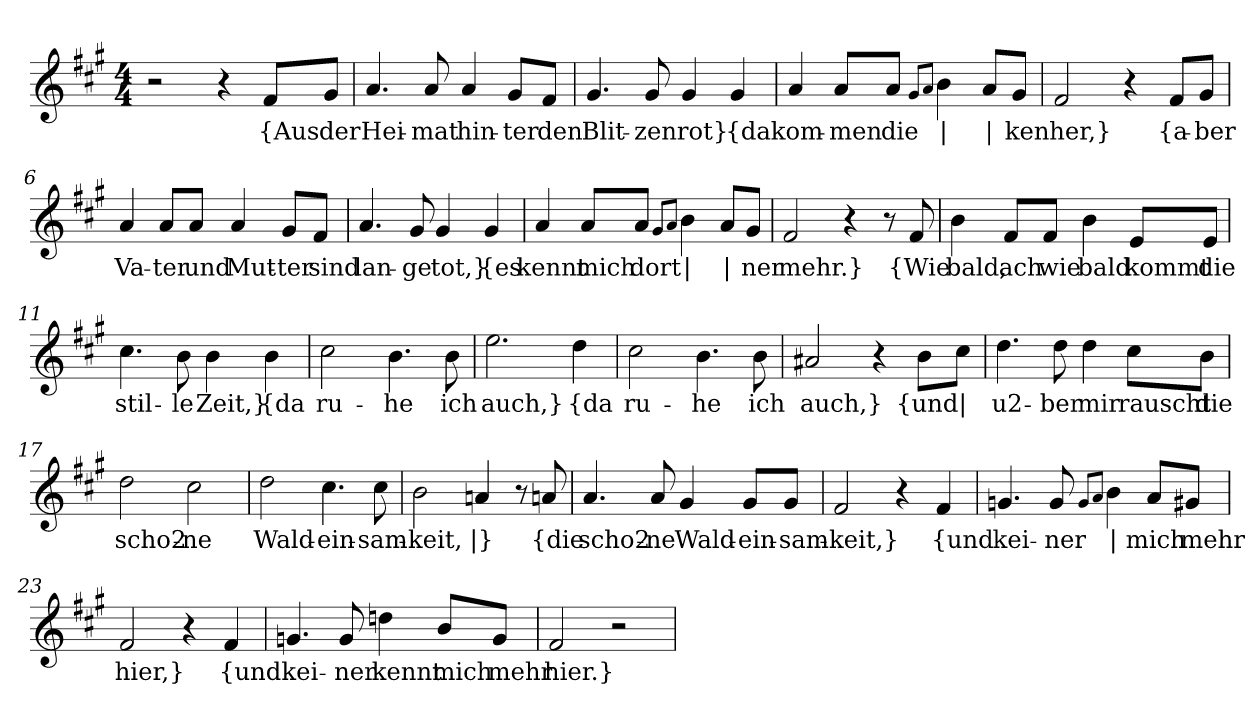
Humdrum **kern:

**kern	**text
*part1	*part1
*staff1	*staff1
*clefG2	*
*k[f#c#g#]	*
*M4/4	*
=1	=1
2r	.
4r	.
!	!LO:LY:b
8f#/L	{Aus
!	!LO:LY:b
8g#/J	der
=2	=2
!	!LO:LY:b
4.a/	Hei-
!	!LO:LY:b
8a/	-mat
!	!LO:LY:b
4a/	hin-
!	!LO:LY:b
8g#/L	-ter
!	!LO:LY:b
8f#/J	den
=3	=3
!	!LO:LY:b
4.g#/	Blit-
!	!LO:LY:b
8g#/	-zen
!	!LO:LY:b
4g#/	rot}
!	!LO:LY:b
4g#/	{da
=4	=4
!	!LO:LY:b
4a/	kom-
!	!LO:LY:b
8a/L	-men
!	!LO:LY:b
8a/J	die
8qg#/L	.
8qa/J	.
!	!LO:LY:b
4b\	|
!	!LO:LY:b
8a/L	|
!	!LO:LY:b
8g#/J	-ken
=5	=5
!	!LO:LY:b
2f#/	her,}
4r	.
!	!LO:LY:b
8f#/L	{a-
!	!LO:LY:b
8g#/J	-ber
!!LO:LB:g=z
=6	=6
!	!LO:LY:b
4a/	Va-
!	!LO:LY:b
8a/L	-ter
!	!LO:LY:b
8a/J	und
!	!LO:LY:b
4a/	Mut-
!	!LO:LY:b
8g#/L	-ter
!	!LO:LY:b
8f#/J	sind
=7	=7
!	!LO:LY:b
4.a/	lan-
!	!LO:LY:b
8g#/	-ge
!	!LO:LY:b
4g#/	tot,}
!	!LO:LY:b
4g#/	{es
=8	=8
!	!LO:LY:b
4a/	kennt
!	!LO:LY:b
8a/L	mich
!	!LO:LY:b
8a/J	dort
8qg#/L	.
8qa/J	.
!	!LO:LY:b
4b\	|
!	!LO:LY:b
8a/L	|
!	!LO:LY:b
8g#/J	-ner
=9	=9
!	!LO:LY:b
2f#/	mehr.}
4r	.
8r	.
!	!LO:LY:b
8f#/	{Wie
!!LO:LB:g=z
=10	=10
!	!LO:LY:b
4b\	bald,
!	!LO:LY:b
8f#/L	ach
!	!LO:LY:b
8f#/J	wie
!	!LO:LY:b
4b\	bald
!	!LO:LY:b
8e/L	kommt
!	!LO:LY:b
8e/J	die
=11	=11
!	!LO:LY:b
4.cc#\	stil-
!	!LO:LY:b
8b\	-le
!	!LO:LY:b
4b\	Zeit,}
!	!LO:LY:b
4b\	{da
=12	=12
!	!LO:LY:b
2cc#\	ru-
!	!LO:LY:b
4.b\	-he
!	!LO:LY:b
8b\	ich
=13	=13
!	!LO:LY:b
2.ee\	auch,}
!	!LO:LY:b
4dd\	{da
=14	=14
!	!LO:LY:b
2cc#\	ru-
!	!LO:LY:b
4.b\	-he
!	!LO:LY:b
8b\	ich
!!LO:LB:g=z
=15	=15
!	!LO:LY:b
2a#X/	auch,}
4r	.
!	!LO:LY:b
8b\L	{und
!	!LO:LY:b
8cc#\J	|
=16	=16
!	!LO:LY:b
4.dd\	u2-
!	!LO:LY:b
8dd\	-ber
!	!LO:LY:b
4dd\	mir
!	!LO:LY:b
8cc#\L	rauscht
!	!LO:LY:b
8b\J	die
=17	=17
!	!LO:LY:b
2dd\	scho2-
!	!LO:LY:b
2cc#\	-ne
=18	=18
!	!LO:LY:b
2dd\	Wald-
!	!LO:LY:b
4.cc#\	-ein-
!	!LO:LY:b
8cc#\	-sam-
=19	=19
!	!LO:LY:b
2b\	-keit,
!	!LO:LY:b
4an/	|}
8r	.
!	!LO:LY:b
8an/	{die
!!LO:LB:g=z
=20	=20
!	!LO:LY:b
4.a/	scho2-
!	!LO:LY:b
8a/	-ne
!	!LO:LY:b
4g#/	Wald-
!	!LO:LY:b
8g#/L	-ein-
!	!LO:LY:b
8g#/J	-sam-
=21	=21
!	!LO:LY:b
2f#/	-keit,}
4r	.
!	!LO:LY:b
4f#/	{und
=22	=22
!	!LO:LY:b
4.gn/	kei-
!	!LO:LY:b
8g/	-ner
8qg/L	.
8qa/J	.
!	!LO:LY:b
4b\	|
!	!LO:LY:b
8a/L	mich
!	!LO:LY:b
8g#X/J	mehr
=23	=23
!	!LO:LY:b
2f#/	hier,}
4r	.
!	!LO:LY:b
4f#/	{und
!!LO:LB:g=z
=24	=24
!	!LO:LY:b
4.gn/	kei-
!	!LO:LY:b
8g/	-ner
!	!LO:LY:b
4ddn\	kennt
!	!LO:LY:b
8b/L	mich
!	!LO:LY:b
8g/J	mehr
=25	=25
!	!LO:LY:b
2f#/	hier.}
2r	.
=	=
*-	*-
